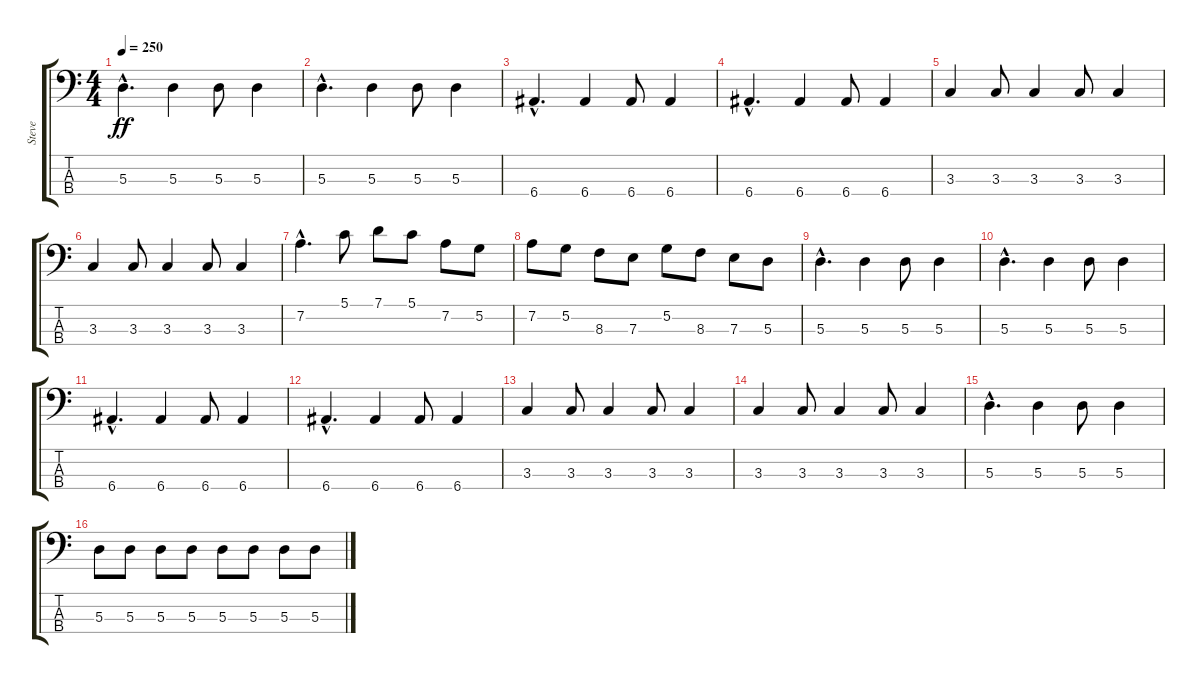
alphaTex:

\track ("Steve" "Steve") {instrument electricbassfinger}
\staff {score tabs}
\tuning (G2 D2 A1 E1) {hide}
\ts (4 4)
\tempo 250
\clef f4
\ks c
5.3{hac}.4{d dy ff} 5.3.4 5.3.8 5.3.4 |
5.3{hac}.4{d} 5.3.4 5.3.8 5.3.4 |
6.4{hac}.4{d} 6.4.4 6.4.8 6.4.4 |
6.4{hac}.4{d} 6.4.4 6.4.8 6.4.4 |
3.3.4 3.3.8 3.3.4 3.3.8 3.3.4 |
3.3.4 3.3.8 3.3.4 3.3.8 3.3.4 |
7.2{hac}.4{d} 5.1.8 7.1.8 5.1.8 7.2.8 5.2.8 |
7.2.8 5.2.8 8.3.8 7.3.8 5.2.8 8.3.8 7.3.8 5.3.8 |
5.3{hac}.4{d} 5.3.4 5.3.8 5.3.4 |
5.3{hac}.4{d} 5.3.4 5.3.8 5.3.4 |
6.4{hac}.4{d} 6.4.4 6.4.8 6.4.4 |
6.4{hac}.4{d} 6.4.4 6.4.8 6.4.4 |
3.3.4 3.3.8 3.3.4 3.3.8 3.3.4 |
3.3.4 3.3.8 3.3.4 3.3.8 3.3.4 |
5.3{hac}.4{d} 5.3.4 5.3.8 5.3.4 |
5.3.8 5.3.8 5.3.8 5.3.8 5.3.8 5.3.8 5.3.8 5.3.8
